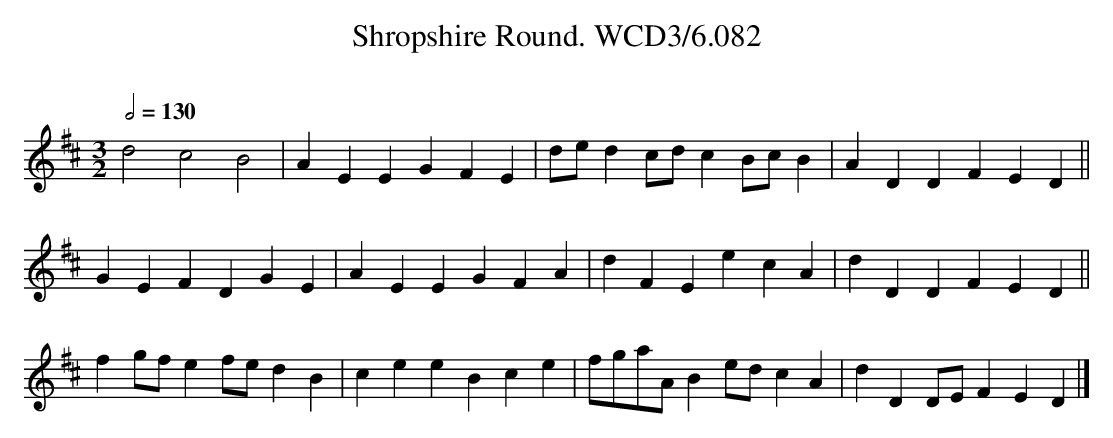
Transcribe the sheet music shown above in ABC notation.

X:1
T:Shropshire Round. WCD3/6.082
O:
M:3/2
L:1/4
Q:1/2=130
K:D
d2 c2 B2|AEEGFE|d/e/ d c/d/ cB/c/ B|ADDFED||
GEFDGE|AEEGFA|dFEecA|dDDFED||
f g/f/ e f/e/ dB|ceeBce|f/g/a/A/ B e/d/ cA|dD D/E/ FED|]
